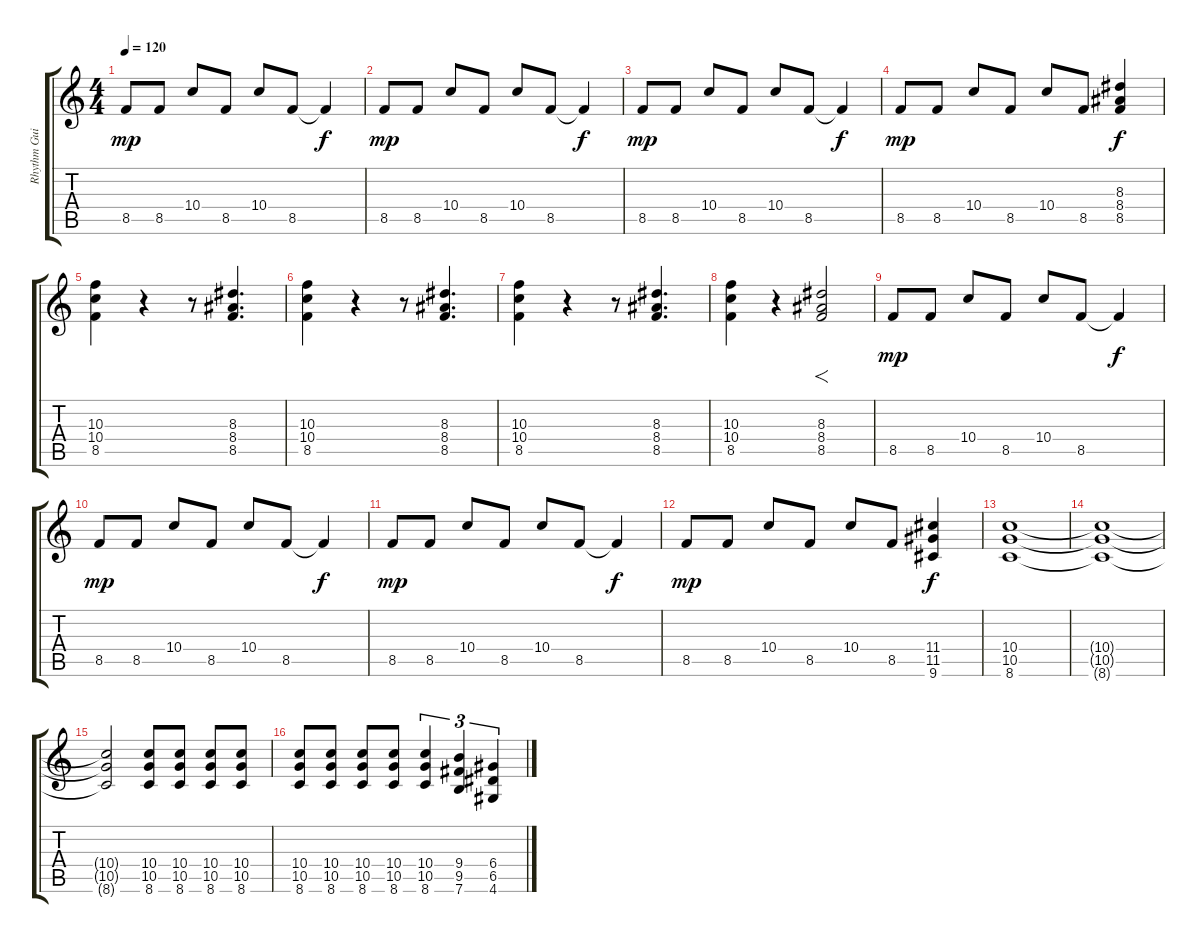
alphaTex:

\track ("Rhythm Guitar" "Rhythm Gui") {instrument distortionguitar}
\staff {score tabs}
\tuning (E4 B3 G3 D3 A2 E2) {hide}
\ts (4 4)
\tempo 120
\clef g2
\ks c
8.5.8{dy mp} 8.5.8 10.4.8 8.5.8 10.4.8 8.5.8 8.5{t}.4{dy f} |
8.5.8{dy mp} 8.5.8 10.4.8 8.5.8 10.4.8 8.5.8 8.5{t}.4{dy f} |
8.5.8{dy mp} 8.5.8 10.4.8 8.5.8 10.4.8 8.5.8 8.5{t}.4{dy f} |
8.5.8{dy mp} 8.5.8 10.4.8 8.5.8 10.4.8 8.5.8 (8.3 8.4 8.5).4{dy f} |
(10.3 10.4 8.5).4 r.4 r.8 (8.3 8.4 8.5).4{d} |
(10.3 10.4 8.5).4 r.4 r.8 (8.3 8.4 8.5).4{d} |
(10.3 10.4 8.5).4 r.4 r.8 (8.3 8.4 8.5).4{d} |
(10.3 10.4 8.5).4 r.4 (8.3 8.4 8.5).2{f} |
8.5.8{dy mp} 8.5.8 10.4.8 8.5.8 10.4.8 8.5.8 8.5{t}.4{dy f} |
8.5.8{dy mp} 8.5.8 10.4.8 8.5.8 10.4.8 8.5.8 8.5{t}.4{dy f} |
8.5.8{dy mp} 8.5.8 10.4.8 8.5.8 10.4.8 8.5.8 8.5{t}.4{dy f} |
8.5.8{dy mp} 8.5.8 10.4.8 8.5.8 10.4.8 8.5.8 (11.4 11.5 9.6).4{dy f} |
(10.4 10.5 8.6).1 |
(10.4{t} 10.5{t} 8.6{t}).1 |
(10.4{t} 10.5{t} 8.6{t}).2 (10.4 10.5 8.6).8 (10.4 10.5 8.6).8 (10.4 10.5 8.6).8 (10.4 10.5 8.6).8 |
(10.4 10.5 8.6).8 (10.4 10.5 8.6).8 (10.4 10.5 8.6).8 (10.4 10.5 8.6).8 (10.4 10.5 8.6).4{tu (3 2)} (9.4 9.5 7.6).4{tu (3 2)} (6.4 6.5 4.6).4{tu (3 2)}
